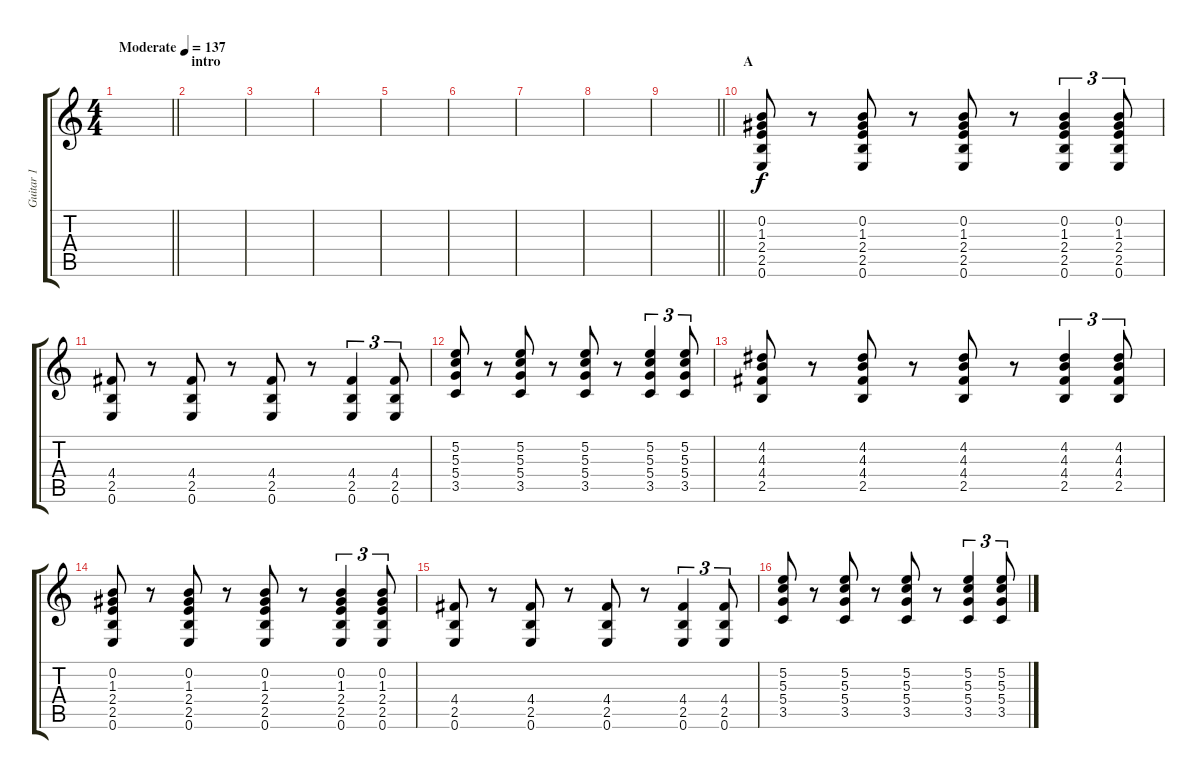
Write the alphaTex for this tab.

\track ("Guitar 1" "Guitar 1") {instrument overdrivenguitar}
\staff {score tabs}
\tuning (E4 B3 G3 D3 A2 E2) {hide}
\ts (4 4)
\tempo (137 "Moderate")
\clef g2
\barLineRight lightlight
\ks c
|
\section ("" "intro")
|
|
|
|
|
|
|
\barLineRight lightlight
|
\section ("" "A")
(0.2 1.3 2.4 2.5 0.6).8 r.8 (0.2 1.3 2.4 2.5 0.6).8 r.8 (0.2 1.3 2.4 2.5 0.6).8 r.8 (0.2 1.3 2.4 2.5 0.6).4{tu (3 2)} (0.2 1.3 2.4 2.5 0.6).8{tu (3 2)} |
(4.4 2.5 0.6).8 r.8 (4.4 2.5 0.6).8 r.8 (4.4 2.5 0.6).8 r.8 (4.4 2.5 0.6).4{tu (3 2)} (4.4 2.5 0.6).8{tu (3 2)} |
(5.2 5.3 5.4 3.5).8 r.8 (5.2 5.3 5.4 3.5).8 r.8 (5.2 5.3 5.4 3.5).8 r.8 (5.2 5.3 5.4 3.5).4{tu (3 2)} (5.2 5.3 5.4 3.5).8{tu (3 2)} |
(4.2 4.3 4.4 2.5).8 r.8 (4.2 4.3 4.4 2.5).8 r.8 (4.2 4.3 4.4 2.5).8 r.8 (4.2 4.3 4.4 2.5).4{tu (3 2)} (4.2 4.3 4.4 2.5).8{tu (3 2)} |
(0.2 1.3 2.4 2.5 0.6).8 r.8 (0.2 1.3 2.4 2.5 0.6).8 r.8 (0.2 1.3 2.4 2.5 0.6).8 r.8 (0.2 1.3 2.4 2.5 0.6).4{tu (3 2)} (0.2 1.3 2.4 2.5 0.6).8{tu (3 2)} |
(4.4 2.5 0.6).8 r.8 (4.4 2.5 0.6).8 r.8 (4.4 2.5 0.6).8 r.8 (4.4 2.5 0.6).4{tu (3 2)} (4.4 2.5 0.6).8{tu (3 2)} |
(5.2 5.3 5.4 3.5).8 r.8 (5.2 5.3 5.4 3.5).8 r.8 (5.2 5.3 5.4 3.5).8 r.8 (5.2 5.3 5.4 3.5).4{tu (3 2)} (5.2 5.3 5.4 3.5).8{tu (3 2)}
